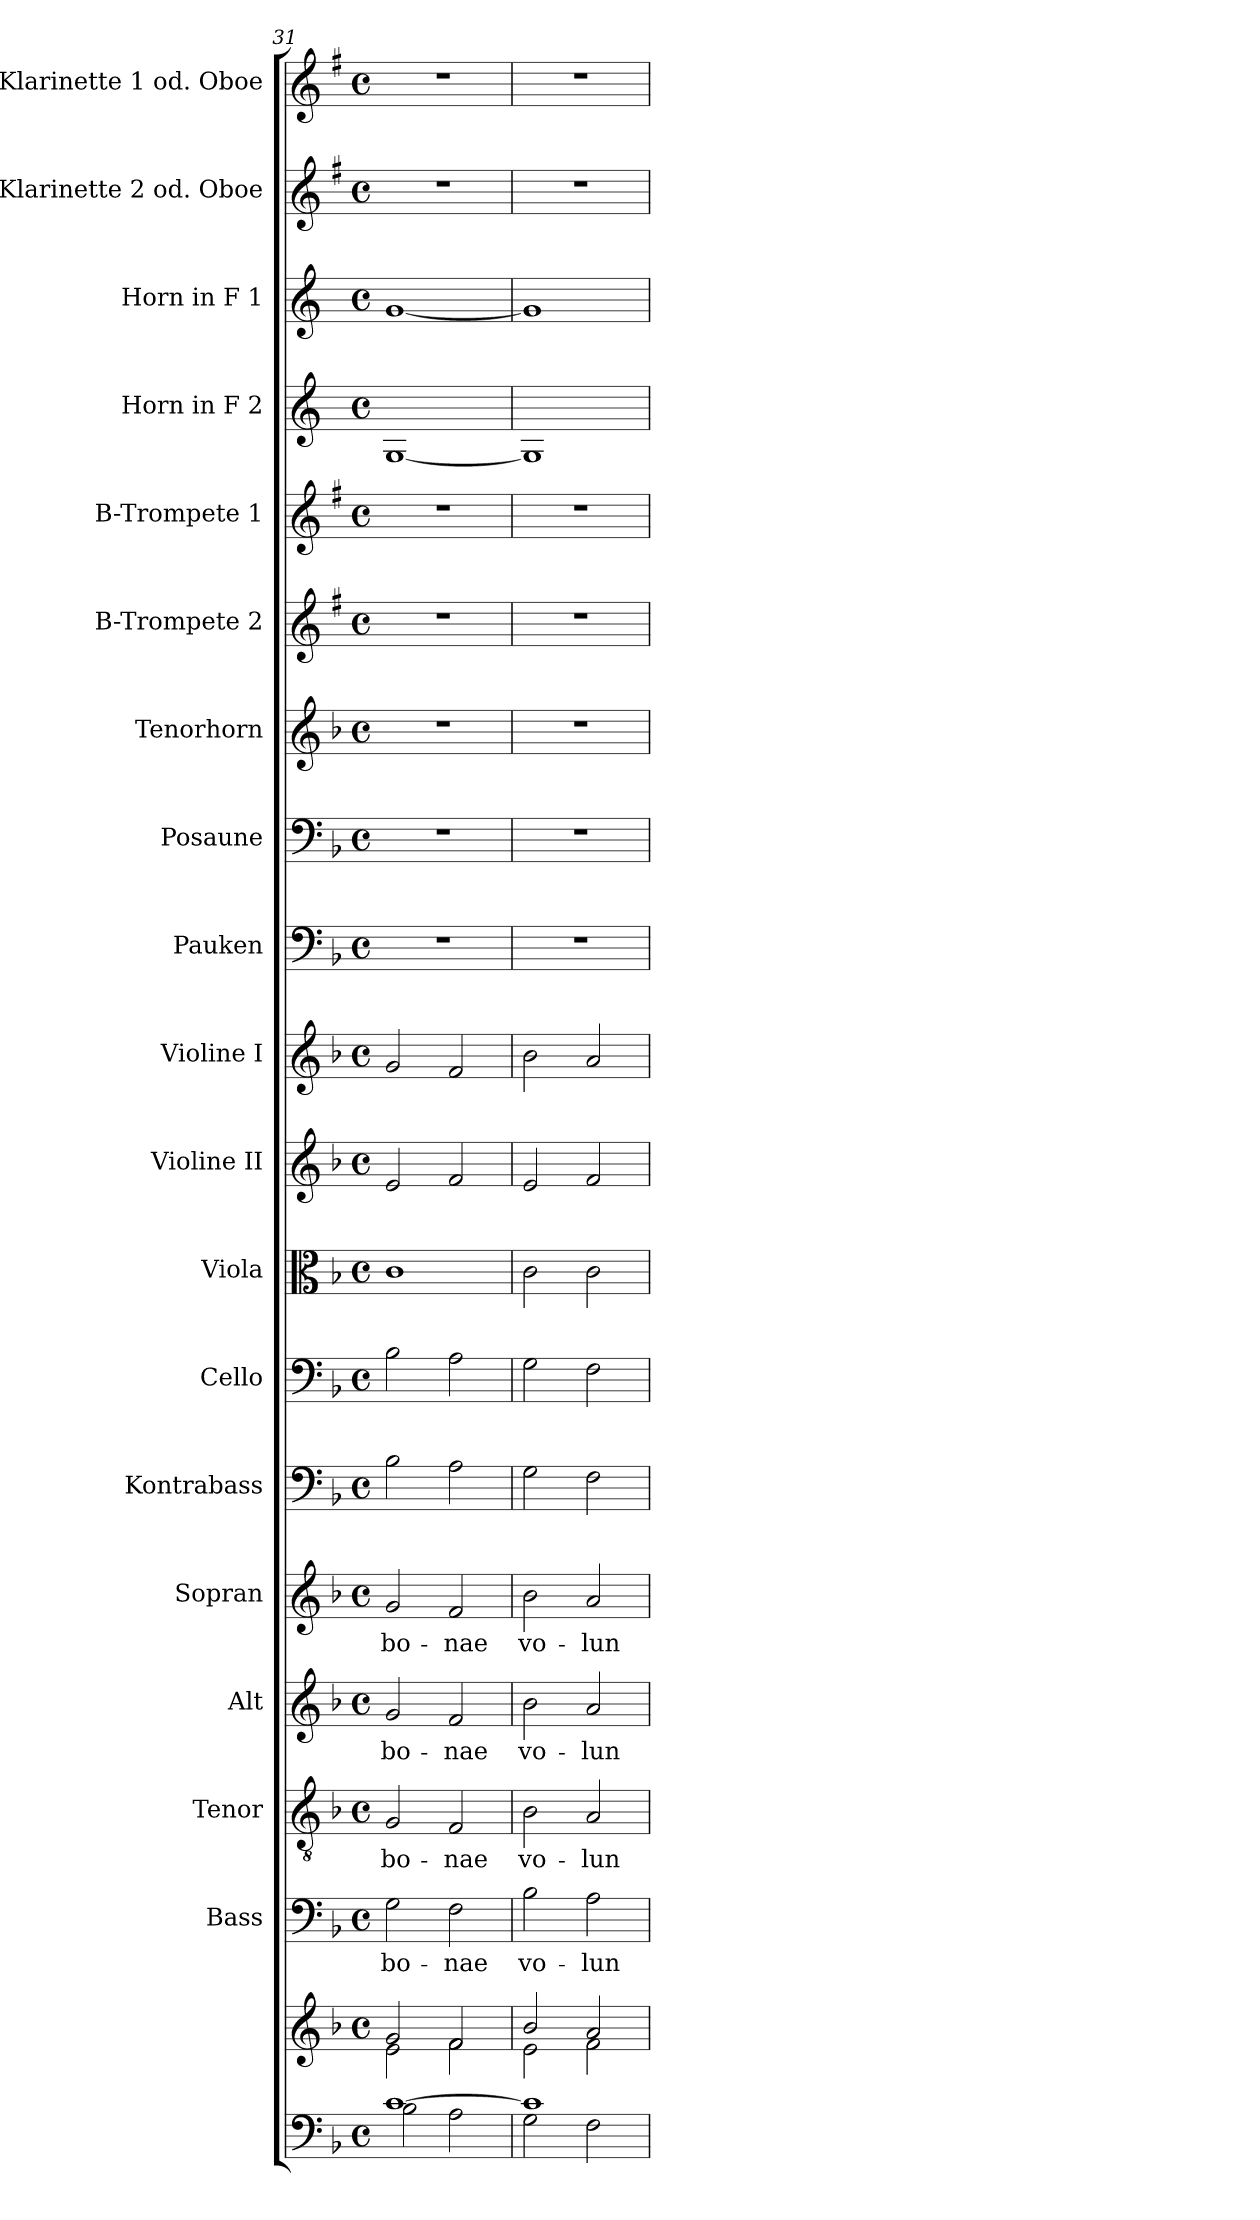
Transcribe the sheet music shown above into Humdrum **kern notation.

**kern	**kern	**kern	**text	**kern	**text	**kern	**text	**kern	**text	**kern	**kern	**kern	**kern	**kern	**kern	**kern	**kern	**kern	**kern	**kern	**kern	**kern	**kern
*part19	*part19	*part18	*part18	*part17	*part17	*part16	*part16	*part15	*part15	*part14	*part13	*part12	*part11	*part10	*part9	*part8	*part7	*part6	*part5	*part4	*part3	*part2	*part1
*staff20	*staff19	*staff18	*staff18	*staff17	*staff17	*staff16	*staff16	*staff15	*staff15	*staff14	*staff13	*staff12	*staff11	*staff10	*staff9	*staff8	*staff7	*staff6	*staff5	*staff4	*staff3	*staff2	*staff1
*	*	*I"Bass	*	*I"Tenor	*	*I"Alt	*	*I"Sopran	*	*I"Kontrabass	*I"Cello	*I"Viola	*I"Violine II	*I"Violine I	*I"Pauken	*I"Posaune	*I"Tenorhorn	*I"B-Trompete 2	*I"B-Trompete 1	*I"Horn in F 2	*I"Horn in F 1	*I"C-Klarinette 2 od. Oboe	*I"C-Klarinette 1 od. Oboe
*	*	*I'B.	*	*I'T.	*	*I'A.	*	*I'S.	*	*I'Kb.	*	*I'Vla.	*I'Vl. II	*I'Vl. I	*I'Pk.	*I'Pos.	*I'T. Hrn.	*I'B Trp. 2	*I'B Trp. 1	*	*	*I'C Kl. 2	*I'C Kl. 1
*clefF4	*clefG2	*clefF4	*	*clefGv2	*	*clefG2	*	*clefG2	*	*clefF4	*clefF4	*clefC3	*clefG2	*clefG2	*clefF4	*clefF4	*clefG2	*clefG2	*clefG2	*clefG2	*clefG2	*clefG2	*clefG2
*	*	*	*	*	*	*	*	*	*	*ITrd7c12	*	*	*	*	*	*	*ITrd8c14	*ITrd1c2	*ITrd1c2	*ITrd4c7	*ITrd4c7	*ITrd1c2	*ITrd1c2
*k[b-]	*k[b-]	*k[b-]	*	*k[b-]	*	*k[b-]	*	*k[b-]	*	*k[b-]	*k[b-]	*k[b-]	*k[b-]	*k[b-]	*k[b-]	*k[b-]	*k[b-]	*k[b-]	*k[b-]	*k[b-]	*k[b-]	*k[b-]	*k[b-]
*F:	*F:	*F:	*	*F:	*	*F:	*	*F:	*	*F:	*F:	*F:	*F:	*F:	*F:	*F:	*F:	*F:	*F:	*F:	*F:	*F:	*F:
*M4/4	*M4/4	*M4/4	*	*M4/4	*	*M4/4	*	*M4/4	*	*M4/4	*M4/4	*M4/4	*M4/4	*M4/4	*M4/4	*M4/4	*M4/4	*M4/4	*M4/4	*M4/4	*M4/4	*M4/4	*M4/4
*met(c)	*met(c)	*met(c)	*	*met(c)	*	*met(c)	*	*met(c)	*	*met(c)	*met(c)	*met(c)	*met(c)	*met(c)	*met(c)	*met(c)	*met(c)	*met(c)	*met(c)	*met(c)	*met(c)	*met(c)	*met(c)
=31	=31	=31	=31	=31	=31	=31	=31	=31	=31	=31	=31	=31	=31	=31	=31	=31	=31	=31	=31	=31	=31	=31	=31
*^	*^	*	*	*	*	*	*	*	*	*	*	*	*	*	*	*	*	*	*	*	*	*	*
!	!	!	!	!	!LO:LY:b	!	!LO:LY:b	!	!LO:LY:b	!	!LO:LY:b	!	!	!	!	!	!	!	!	!	!	!	!	!	!
[>1c	2B-\	2g/	2e\	2G\	bo-	2G/	bo-	2g/	bo-	2g/	bo-	2BB-\	2B-\	1c	2e/	2g/	1r	1r	1r	1r	1r	[1C	[1c	1r	1r
!	!	!	!	!	!LO:LY:b	!	!LO:LY:b	!	!LO:LY:b	!	!LO:LY:b	!	!	!	!	!	!	!	!	!	!	!	!	!	!
.	2A\	2f/	2f\	2F\	-nae	2F/	-nae	2f/	-nae	2f/	-nae	2AA\	2A\	.	2f/	2f/	.	.	.	.	.	.	.	.	.
=32	=32	=32	=32	=32	=32	=32	=32	=32	=32	=32	=32	=32	=32	=32	=32	=32	=32	=32	=32	=32	=32	=32	=32	=32	=32
!	!	!	!	!	!LO:LY:b	!	!LO:LY:b	!	!LO:LY:b	!	!LO:LY:b	!	!	!	!	!	!	!	!	!	!	!	!	!	!
1c]	2G\	2b-/	2e\	2B-\	vo-	2B-\	vo-	2b-\	vo-	2b-\	vo-	2GG\	2G\	2c\	2e/	2b-\	1r	1r	1r	1r	1r	1C]	1c]	1r	1r
!	!	!	!	!	!LO:LY:b	!	!LO:LY:b	!	!LO:LY:b	!	!LO:LY:b	!	!	!	!	!	!	!	!	!	!	!	!	!	!
.	2F\	2a/	2f\	2A\	-lun-	2A/	-lun-	2a/	-lun-	2a/	-lun-	2FF\	2F\	2c\	2f/	2a/	.	.	.	.	.	.	.	.	.
*v	*v	*	*	*	*	*	*	*	*	*	*	*	*	*	*	*	*	*	*	*	*	*	*	*	*
*	*v	*v	*	*	*	*	*	*	*	*	*	*	*	*	*	*	*	*	*	*	*	*	*	*
=	=	=	=	=	=	=	=	=	=	=	=	=	=	=	=	=	=	=	=	=	=	=	=
*-	*-	*-	*-	*-	*-	*-	*-	*-	*-	*-	*-	*-	*-	*-	*-	*-	*-	*-	*-	*-	*-	*-	*-
